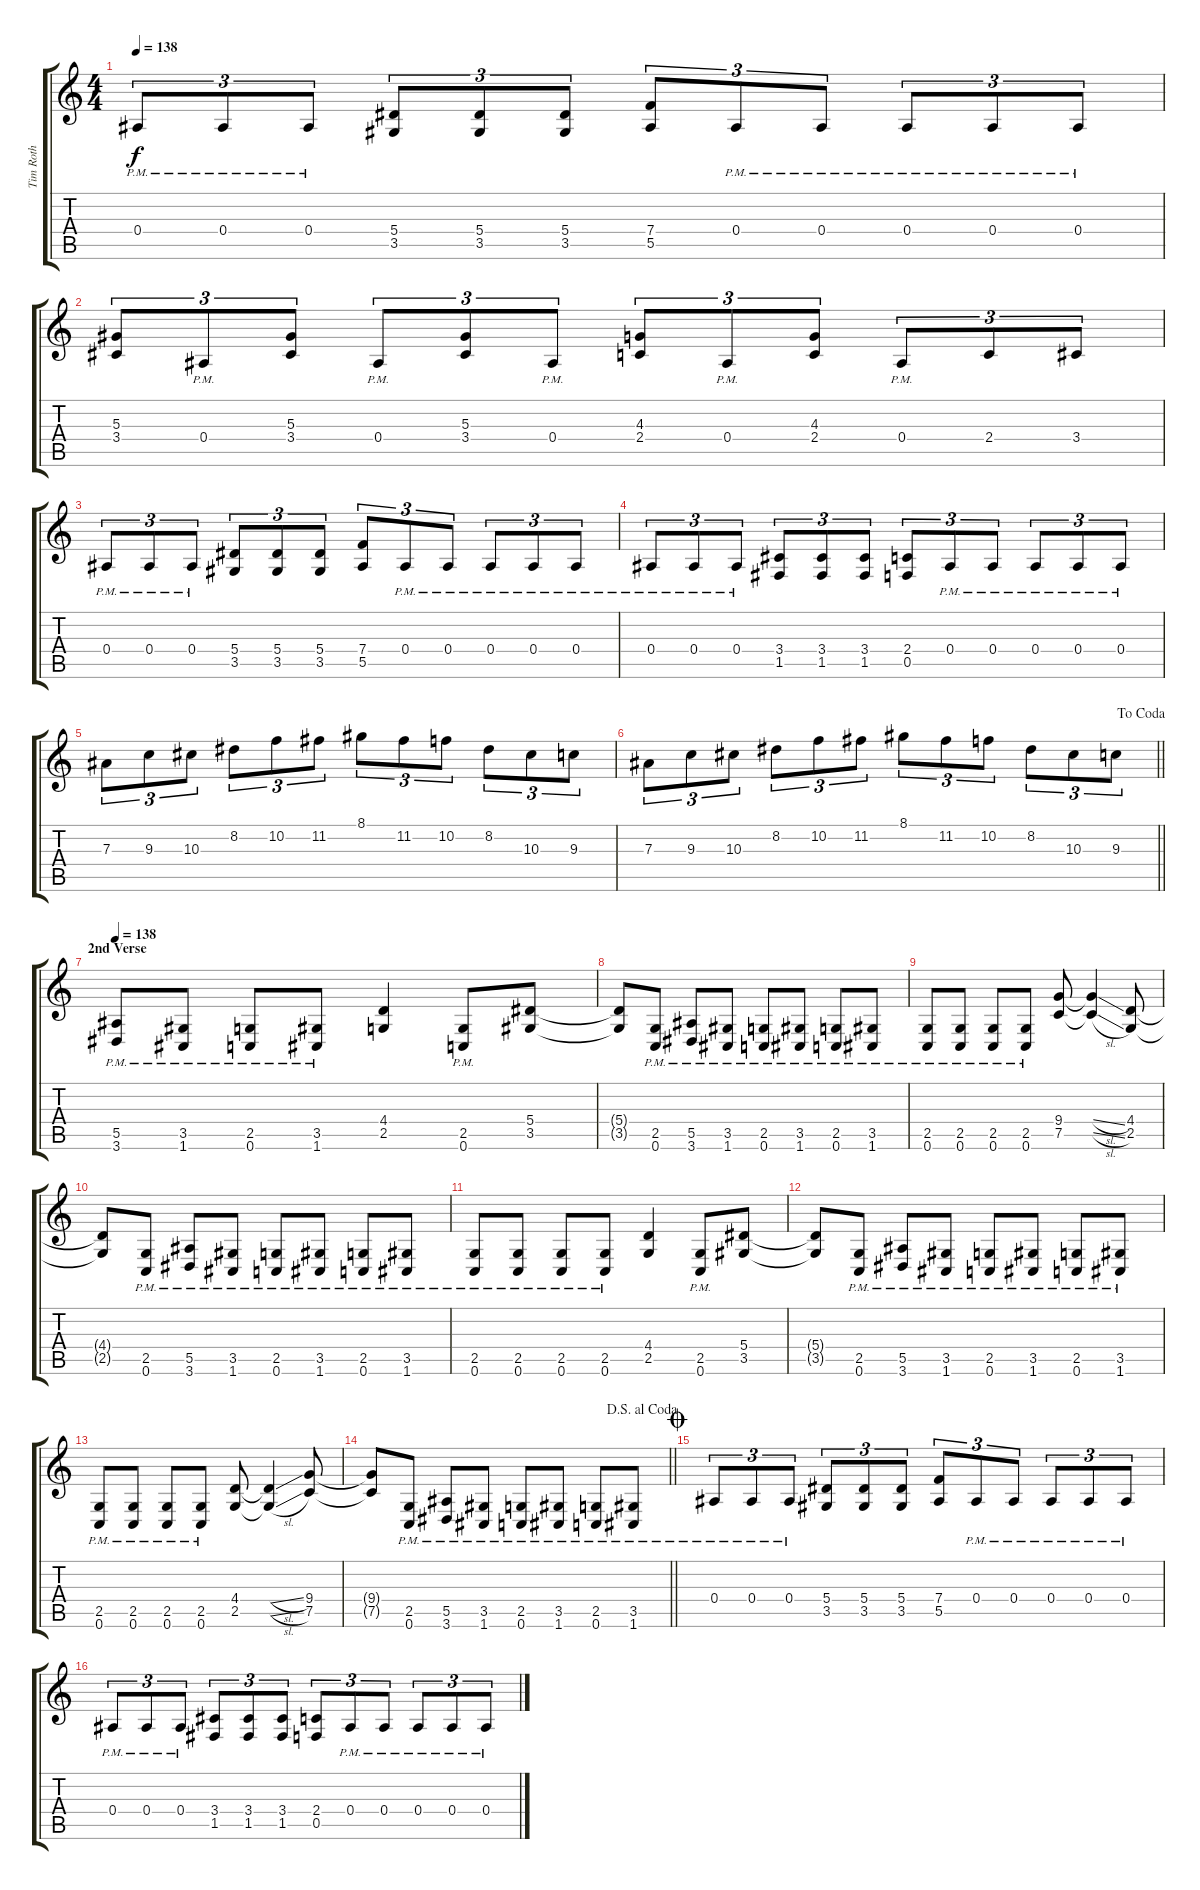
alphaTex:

\track ("Tim Roth" "Tim Roth") {instrument distortionguitar}
\staff {score tabs}
\tuning (C4 G3 Eb3 Bb2 F2 C2) {hide}
\ts (4 4)
\tempo 138
\clef g2
\ks c
0.4{pm}.8{tu (3 2) dy f} 0.4{pm}.8{tu (3 2)} 0.4{pm}.8{tu (3 2)} (5.4 3.5).8{tu (3 2)} (5.4 3.5).8{tu (3 2)} (5.4 3.5).8{tu (3 2)} (7.4 5.5).8{tu (3 2)} 0.4{pm}.8{tu (3 2)} 0.4{pm}.8{tu (3 2)} 0.4{pm}.8{tu (3 2)} 0.4{pm}.8{tu (3 2)} 0.4{pm}.8{tu (3 2)} |
(5.3 3.4).8{tu (3 2)} 0.4{pm}.8{tu (3 2)} (5.3 3.4).8{tu (3 2)} 0.4{pm}.8{tu (3 2)} (5.3 3.4).8{tu (3 2)} 0.4{pm}.8{tu (3 2)} (4.3 2.4).8{tu (3 2)} 0.4{pm}.8{tu (3 2)} (4.3 2.4).8{tu (3 2)} 0.4{pm}.8{tu (3 2)} 2.4.8{tu (3 2)} 3.4.8{tu (3 2)} |
0.4{pm}.8{tu (3 2)} 0.4{pm}.8{tu (3 2)} 0.4{pm}.8{tu (3 2)} (5.4 3.5).8{tu (3 2)} (5.4 3.5).8{tu (3 2)} (5.4 3.5).8{tu (3 2)} (7.4 5.5).8{tu (3 2)} 0.4{pm}.8{tu (3 2)} 0.4{pm}.8{tu (3 2)} 0.4{pm}.8{tu (3 2)} 0.4{pm}.8{tu (3 2)} 0.4{pm}.8{tu (3 2)} |
0.4{pm}.8{tu (3 2)} 0.4{pm}.8{tu (3 2)} 0.4{pm}.8{tu (3 2)} (3.4 1.5).8{tu (3 2)} (3.4 1.5).8{tu (3 2)} (3.4 1.5).8{tu (3 2)} (2.4 0.5).8{tu (3 2)} 0.4{pm}.8{tu (3 2)} 0.4{pm}.8{tu (3 2)} 0.4{pm}.8{tu (3 2)} 0.4{pm}.8{tu (3 2)} 0.4{pm}.8{tu (3 2)} |
7.3.8{tu (3 2)} 9.3.8{tu (3 2)} 10.3.8{tu (3 2)} 8.2.8{tu (3 2)} 10.2.8{tu (3 2)} 11.2.8{tu (3 2)} 8.1.8{tu (3 2)} 11.2.8{tu (3 2)} 10.2.8{tu (3 2)} 8.2.8{tu (3 2)} 10.3.8{tu (3 2)} 9.3.8{tu (3 2)} |
\jump dacoda
\barLineRight lightlight
7.3.8{tu (3 2)} 9.3.8{tu (3 2)} 10.3.8{tu (3 2)} 8.2.8{tu (3 2)} 10.2.8{tu (3 2)} 11.2.8{tu (3 2)} 8.1.8{tu (3 2)} 11.2.8{tu (3 2)} 10.2.8{tu (3 2)} 8.2.8{tu (3 2)} 10.3.8{tu (3 2)} 9.3.8{tu (3 2)} |
\section ("" "2nd Verse")
\tempo 138
(5.5{pm} 3.6{pm}).8 (3.5{pm} 1.6{pm}).8 (2.5{pm} 0.6{pm}).8 (3.5{pm} 1.6{pm}).8 (4.4 2.5).4 (2.5{pm} 0.6{pm}).8 (5.4 3.5).8 |
(5.4{t} 3.5{t}).8 (2.5{pm} 0.6{pm}).8 (5.5{pm} 3.6{pm}).8 (3.5{pm} 1.6{pm}).8 (2.5{pm} 0.6{pm}).8 (3.5{pm} 1.6{pm}).8 (2.5{pm} 0.6{pm}).8 (3.5{pm} 1.6{pm}).8 |
(2.5{pm} 0.6{pm}).8 (2.5{pm} 0.6{pm}).8 (2.5{pm} 0.6{pm}).8 (2.5{pm} 0.6{pm}).8 (9.4 7.5).8 (9.4{sl t} 7.5{sl t}).4 (4.4 2.5).8 |
(4.4{t} 2.5{t}).8 (2.5{pm} 0.6{pm}).8 (5.5{pm} 3.6{pm}).8 (3.5{pm} 1.6{pm}).8 (2.5{pm} 0.6{pm}).8 (3.5{pm} 1.6{pm}).8 (2.5{pm} 0.6{pm}).8 (3.5{pm} 1.6{pm}).8 |
(2.5{pm} 0.6{pm}).8 (2.5{pm} 0.6{pm}).8 (2.5{pm} 0.6{pm}).8 (2.5{pm} 0.6{pm}).8 (4.4 2.5).4 (2.5{pm} 0.6{pm}).8 (5.4 3.5).8 |
(5.4{t} 3.5{t}).8 (2.5{pm} 0.6{pm}).8 (5.5{pm} 3.6{pm}).8 (3.5{pm} 1.6{pm}).8 (2.5{pm} 0.6{pm}).8 (3.5{pm} 1.6{pm}).8 (2.5{pm} 0.6{pm}).8 (3.5{pm} 1.6{pm}).8 |
(2.5{pm} 0.6{pm}).8 (2.5{pm} 0.6{pm}).8 (2.5{pm} 0.6{pm}).8 (2.5{pm} 0.6{pm}).8 (4.4 2.5).8 (4.4{sl t} 2.5{sl t}).4 (9.4 7.5).8 |
\jump dalsegnoalcoda
\barLineRight lightlight
(9.4{t} 7.5{t}).8 (2.5{pm} 0.6{pm}).8 (5.5{pm} 3.6{pm}).8 (3.5{pm} 1.6{pm}).8 (2.5{pm} 0.6{pm}).8 (3.5{pm} 1.6{pm}).8 (2.5{pm} 0.6{pm}).8 (3.5{pm} 1.6{pm}).8 |
\jump coda
0.4{pm}.8{tu (3 2)} 0.4{pm}.8{tu (3 2)} 0.4{pm}.8{tu (3 2)} (5.4 3.5).8{tu (3 2)} (5.4 3.5).8{tu (3 2)} (5.4 3.5).8{tu (3 2)} (7.4 5.5).8{tu (3 2)} 0.4{pm}.8{tu (3 2)} 0.4{pm}.8{tu (3 2)} 0.4{pm}.8{tu (3 2)} 0.4{pm}.8{tu (3 2)} 0.4{pm}.8{tu (3 2)} |
0.4{pm}.8{tu (3 2)} 0.4{pm}.8{tu (3 2)} 0.4{pm}.8{tu (3 2)} (3.4 1.5).8{tu (3 2)} (3.4 1.5).8{tu (3 2)} (3.4 1.5).8{tu (3 2)} (2.4 0.5).8{tu (3 2)} 0.4{pm}.8{tu (3 2)} 0.4{pm}.8{tu (3 2)} 0.4{pm}.8{tu (3 2)} 0.4{pm}.8{tu (3 2)} 0.4{pm}.8{tu (3 2)}
